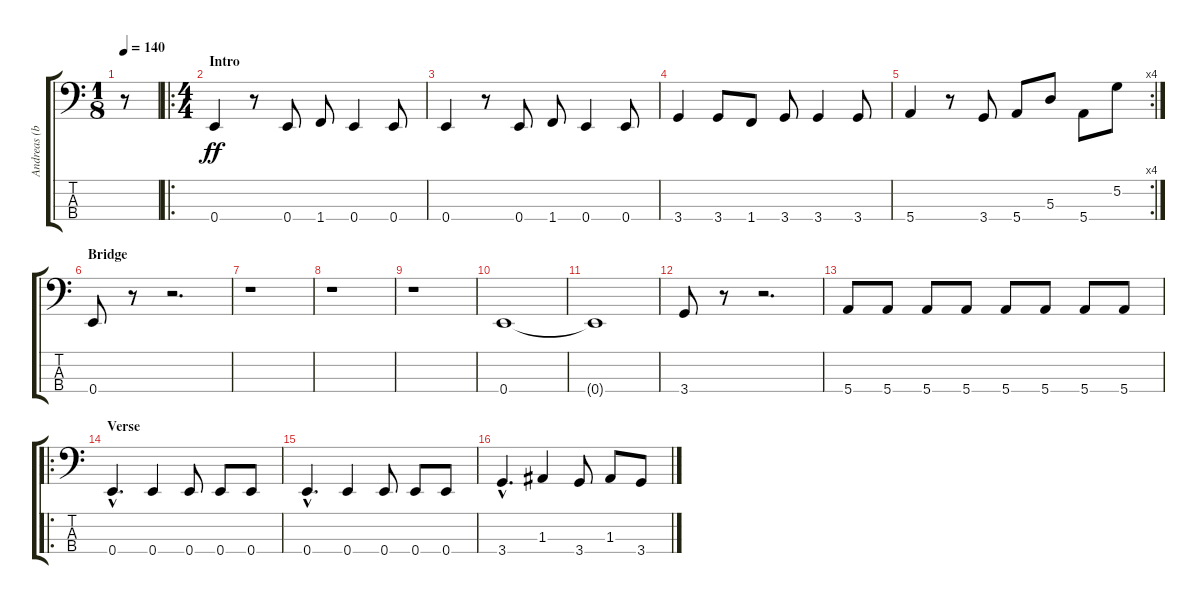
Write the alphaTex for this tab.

\track ("Andreas (bass)" "Andreas (b") {instrument electricbassfinger}
\staff {score tabs}
\tuning (G2 D2 A1 E1) {hide}
\ts (1 8)
\tempo 140
\clef f4
\ks c
r.8{dy ff instrument electricbassfinger} |
\ro
\ts (4 4)
\section ("" "Intro")
0.4.4 r.8 0.4.8 1.4.8 0.4.4 0.4.8 |
0.4.4 r.8 0.4.8 1.4.8 0.4.4 0.4.8 |
3.4.4 3.4.8 1.4.8 3.4.8 3.4.4 3.4.8 |
\rc 4
5.4.4 r.8 3.4.8 5.4.8 5.3.8 5.4.8 5.2.8 |
\section ("" "Bridge")
0.4.8 r.8 r.2{d} |
r.1 |
r.1 |
r.1 |
0.4.1 |
0.4{t}.1 |
3.4.8 r.8 r.2{d} |
5.4.8 5.4.8 5.4.8 5.4.8 5.4.8 5.4.8 5.4.8 5.4.8 |
\ro
\section ("" "Verse")
0.4{hac}.4{d} 0.4.4 0.4.8 0.4.8 0.4.8 |
0.4{hac}.4{d} 0.4.4 0.4.8 0.4.8 0.4.8 |
3.4{hac}.4{d} 1.3.4 3.4.8 1.3.8 3.4.8
